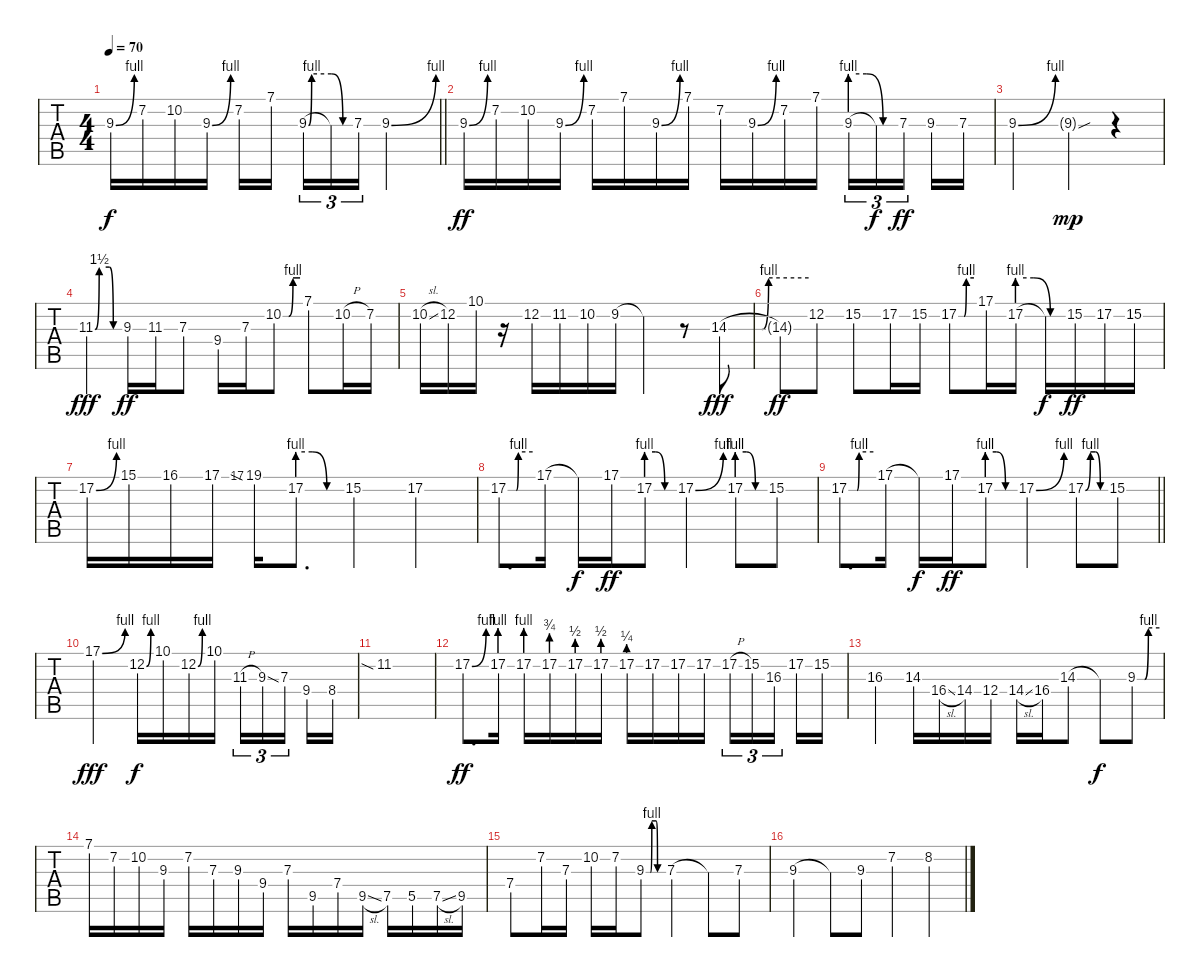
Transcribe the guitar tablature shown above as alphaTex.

\track (" " " ") {instrument acousticguitarsteel}
\staff {tabs}
\tuning (E4 B3 G3 D3 A2 E2) {hide}
\ts (4 4)
\tempo 70
\clef g2
\barLineRight lightlight
\ks c
9.3{be (bend 0 0 60 4)}.16{dy f} 7.2.16 10.2.16 9.3{be (bend 0 0 60 4)}.16 7.2.16 7.1.16{beam splitsecondary} 9.3{be (custom 0 0 4 4 30 4 45 0 60 0)}.16{tu (3 2)} 9.3{t}.16{tu (3 2)} 7.3.16{tu (3 2)} 9.3{be (bend 0 0 60 4)}.2 |
9.3{be (bend 0 0 60 4)}.16{txt " " dy ff balance 5 instrument distortionguitar} 7.2.16 10.2.16 9.3{be (bend 0 0 60 4)}.16 7.2.16{txt " "} 7.1.16 9.3{be (bend 0 0 60 4)}.16 7.1.16 7.2.16 9.3{be (bend 0 0 60 4)}.16 7.2.16{txt " "} 7.1.16 9.3{be (custom 0 4 20 4 40 0 60 0)}.16{tu (3 2)} 9.3{t}.16{tu (3 2) dy f} 7.3.16{tu (3 2) dy ff beam splitsecondary} 9.3.16 7.3.16 |
9.3{be (bend 0 0 60 4)}.2 9.3{sou g st}.4{dy mp} r.4 |
11.3{be (custom 0 0 10 6 35 6 45 0 60 0)}.4{dy fff} 9.3.16{dy ff} 11.3.16 7.3.8 9.4.16 7.3.16 10.2{be (custom 0 0 20 0 35 4 60 4)}.8 7.1.8 10.2{h}.16 7.2.16 |
10.2{sl}.16 12.2.16 10.1.16 r.16 12.2.16 11.2.16 10.2.16 9.2.16 9.2{t}.4 r.8 14.3{be (custom 0 0 25 0 30 4 60 4)}.8{dy fff} |
14.3{t}.8{dy ff} 12.2.8 15.2.8 17.2.16 15.2.16 17.2{be (custom 0 0 21 0 30 4 60 4)}.8 17.1.16 17.2{be (custom 0 4 20 4 40 0 60 0)}.16 17.2{t}.16{dy f} 15.2.16{dy ff} 17.2.16 15.2.16 |
17.2{be (bend 0 0 60 4)}.16 15.1.16 16.1.16 17.1.16 17.1.8{gr} 19.1{sia}.16 17.2{be (custom 0 4 20 4 40 0 60 0)}.8{d} 15.2.4 17.2{st}.4 |
17.2{be (custom 0 0 20 0 25 4 60 4)}.8{d} 17.1.16 17.1{t}.16{dy f} 17.1.16{dy ff} 17.2{be (custom 0 4 20 4 40 0 60 0)}.8 17.2{be (bend 0 0 60 4)}.4 17.2{be (custom 0 4 20 4 40 0 60 0)}.8 15.2.8 |
\barLineRight lightlight
17.2{be (custom 0 0 20 0 25 4 60 4)}.8{d} 17.1.16 17.1{t}.16{dy f} 17.1.16{dy ff} 17.2{be (custom 0 4 20 4 40 0 60 0)}.8 17.2{be (bend 0 0 60 4)}.4 17.2{be (custom 0 0 15 4 30 4 45 0 60 0)}.8 15.2.8 |
17.1{be (bend 0 0 60 4)}.2{dy fff} 12.2{be (bend 0 0 60 4)}.16{dy f balance 11 instrument overdrivenguitar} 10.1.16 12.2{be (bend 0 0 60 4)}.16{balance 11 instrument overdrivenguitar} 10.1.16 11.3{h}.16{tu (3 2)} 9.3{ss}.16{tu (3 2)} 7.3.16{tu (3 2) beam splitsecondary} 9.4.16 8.4.16 |
11.2{sia}.1 |
17.2{be (bend 0 0 60 4)}.8{d dy ff balance 3 instrument distortionguitar} 17.2{be (prebend 0 4 60 4)}.16 17.2{be (prebend 0 4 60 4)}.16 17.2{be (prebend 0 3 60 3)}.16 17.2{be (prebend 0 2 60 2)}.16 17.2{be (prebend 0 2 60 2)}.16 17.2{be (prebend 0 1 60 1)}.16 17.2.16 17.2.16 17.2.16 17.2{h}.16{tu (3 2)} 15.2.16{tu (3 2)} 16.3.16{tu (3 2) beam splitsecondary} 17.2.16 15.2.16 |
16.3.4 14.3.16 16.4{sl}.16 14.4.16 12.4.16 14.4{sl}.16 16.4.16 14.3.8 14.3{t}.8{dy f} 9.3{be (custom 0 0 20 0 30 4 60 4)}.8{balance 8 instrument overdrivenguitar} |
7.1.16 7.2.16 10.2.16 9.3.16 7.2.16 7.3.16 9.3.16 9.4.16 7.3.16 9.5.16 7.4.16 9.5{sl}.16 7.5.16 5.5.16 7.5{sl}.16 9.5.16 |
7.4.8 7.2.16 7.3.16 10.2.16 7.2.16 9.3{be (custom 0 0 15 0 20 4 35 4 40 0 60 0)}.8 7.3.4 7.3{t}.8 7.3.8 |
9.3.4 9.3{t}.8 9.3.8 7.2.4 8.2.4
